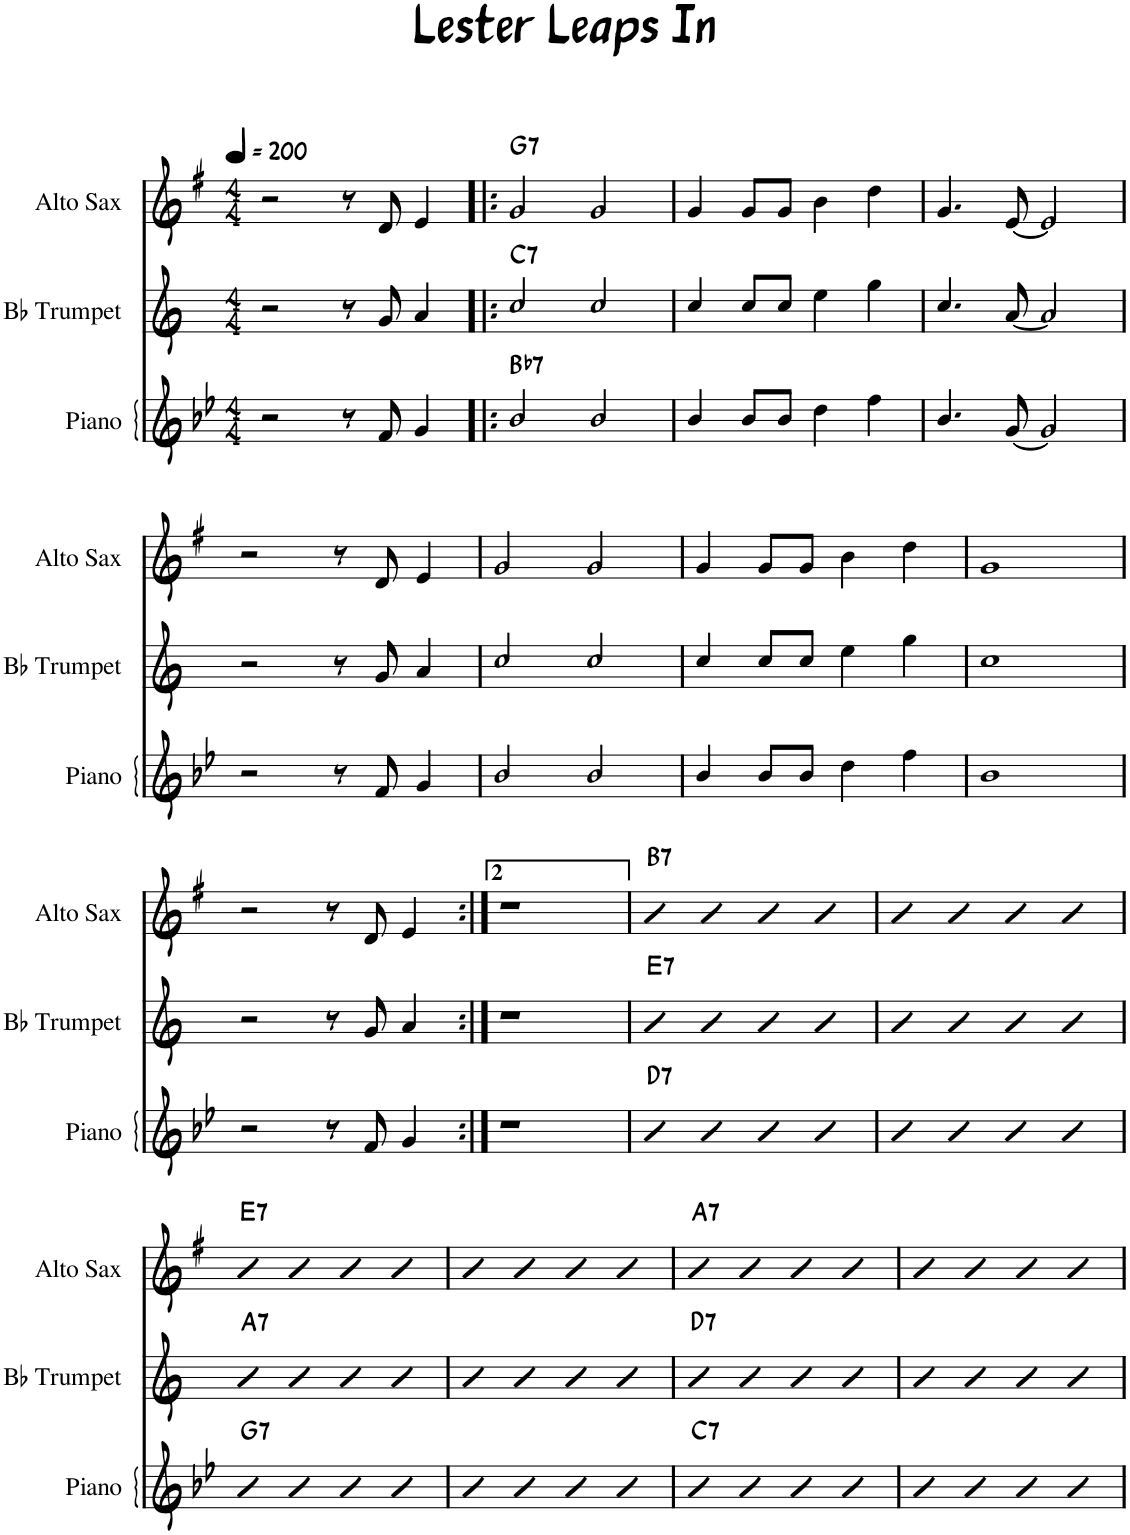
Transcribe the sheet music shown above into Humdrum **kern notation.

**kern	**harte	**kern	**harte	**kern	**harte
*part3	*part3	*part2	*part2	*part1	*part1
*staff3	*	*staff2	*	*staff1	*
*I"Piano	*	*I"Bb Trumpet	*	*I"Alto Sax	*
*I'Pno.	*	*I'Bb Tpt.	*	*I'Sax	*
*clefG2	*	*clefG2	*	*clefG2	*
*	*	*Trd1c2	*	*Trd5c9	*
*k[b-e-]	*	*k[]	*	*k[f#]	*
*M4/4	*	*M4/4	*	*M4/4	*
*MM200	*	*MM200	*	*MM200	*
=1	=1	=1	=1	=1	=1
2r	.	2r	.	2r	.
8r	.	8r	.	8r	.
8f/	.	8g/	.	8d/	.
4g/	.	4a/	.	4e/	.
=2!|:	=2!|:	=2!|:	=2!|:	=2!|:	=2!|:
!	!LO:H:kt=7	!	!LO:H:kt=7	!	!LO:H:kt=7
2b-/	Bb:7	2cc/	C:7	2g/	G:7
2b-/	.	2cc/	.	2g/	.
=3	=3	=3	=3	=3	=3
4b-/	.	4cc/	.	4g/	.
8b-/L	.	8cc/L	.	8g/L	.
8b-/J	.	8cc/J	.	8g/J	.
4dd\	.	4ee\	.	4b\	.
4ff\	.	4gg\	.	4dd\	.
=4	=4	=4	=4	=4	=4
4.b-/	.	4.cc/	.	4.g/	.
[8g/	.	[8a/	.	[8e/	.
2g/]	.	2a/]	.	2e/]	.
!!LO:LB:g=z
=1	=1	=1	=1	=1	=1
2r	.	2r	.	2r	.
8r	.	8r	.	8r	.
8f/	.	8g/	.	8d/	.
4g/	.	4a/	.	4e/	.
=2	=2	=2	=2	=2	=2
2b-/	.	2cc/	.	2g/	.
2b-/	.	2cc/	.	2g/	.
=3	=3	=3	=3	=3	=3
4b-/	.	4cc/	.	4g/	.
8b-/L	.	8cc/L	.	8g/L	.
8b-/J	.	8cc/J	.	8g/J	.
4dd\	.	4ee\	.	4b\	.
4ff\	.	4gg\	.	4dd\	.
=4	=4	=4	=4	=4	=4
1b-	.	1cc	.	1g	.
!!LO:LB:g=z
=1	=1	=1	=1	=1	=1
2r	.	2r	.	2r	.
8r	.	8r	.	8r	.
8f/	.	8g/	.	8d/	.
4g/	.	4a/	.	4e/	.
=2:|!	=2:|!	=2:|!	=2:|!	=2:|!	=2:|!
1r	.	1r	.	1r	.
=3	=3	=3	=3	=3	=3
!	!LO:H:kt=7	!	!LO:H:kt=7	!	!LO:H:kt=7
4b-	D:7	4b	E:7	4b	B:7
4b-	.	4b	.	4b	.
4b-	.	4b	.	4b	.
4b-	.	4b	.	4b	.
=4	=4	=4	=4	=4	=4
4b-	.	4b	.	4b	.
4b-	.	4b	.	4b	.
4b-	.	4b	.	4b	.
4b-	.	4b	.	4b	.
!!LO:LB:g=z
=1	=1	=1	=1	=1	=1
!	!LO:H:kt=7	!	!LO:H:kt=7	!	!LO:H:kt=7
4b-	G:7	4b	A:7	4b	E:7
4b-	.	4b	.	4b	.
4b-	.	4b	.	4b	.
4b-	.	4b	.	4b	.
=2	=2	=2	=2	=2	=2
4b-	.	4b	.	4b	.
4b-	.	4b	.	4b	.
4b-	.	4b	.	4b	.
4b-	.	4b	.	4b	.
=3	=3	=3	=3	=3	=3
!	!LO:H:kt=7	!	!LO:H:kt=7	!	!LO:H:kt=7
4b-	C:7	4b	D:7	4b	A:7
4b-	.	4b	.	4b	.
4b-	.	4b	.	4b	.
4b-	.	4b	.	4b	.
=4	=4	=4	=4	=4	=4
4b-	.	4b	.	4b	.
4b-	.	4b	.	4b	.
4b-	.	4b	.	4b	.
4b-	.	4b	.	4b	.
=	=	=	=	=	=
*-	*-	*-	*-	*-	*-
